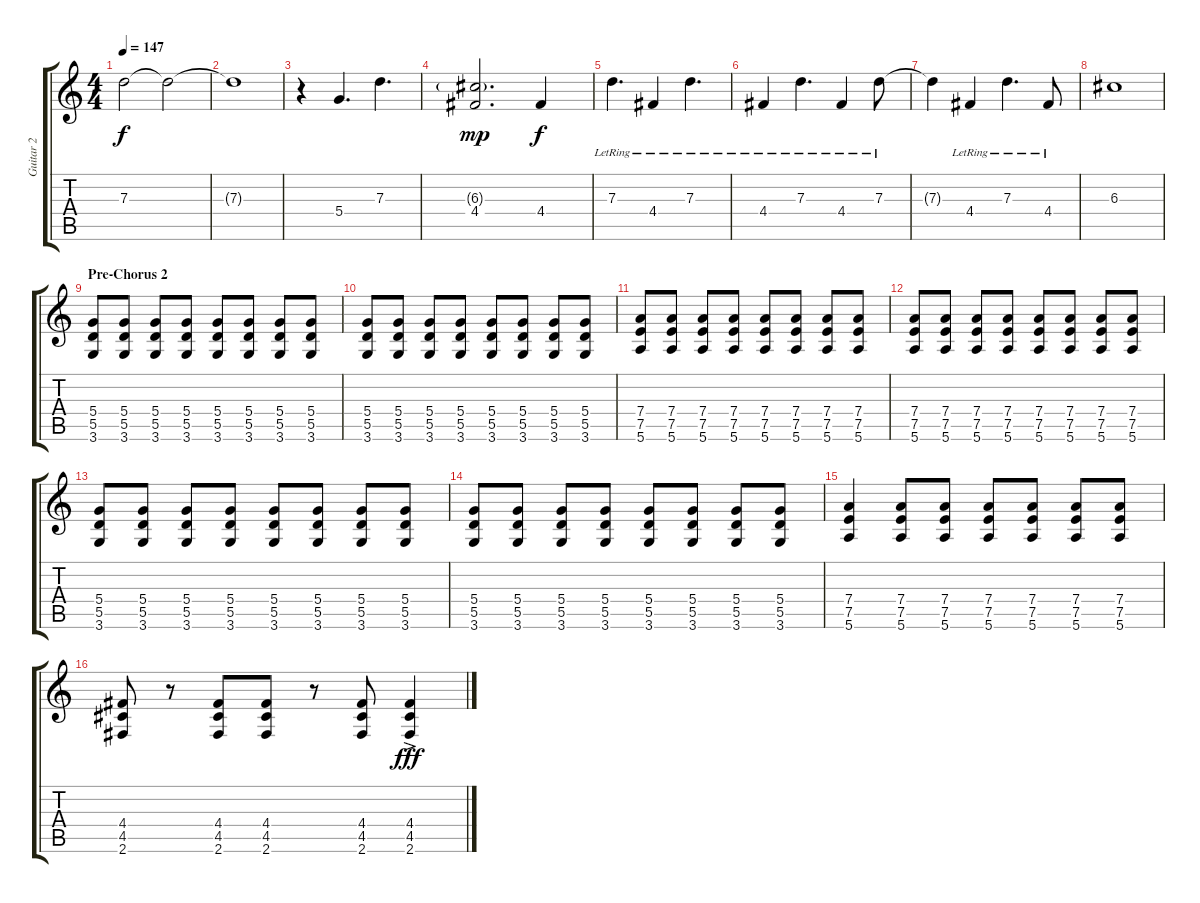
\track ("Guitar 2" "Guitar 2") {instrument distortionguitar}
\staff {score tabs}
\tuning (E4 B3 G3 D3 A2 E2) {hide}
\ts (4 4)
\tempo 147
\clef g2
\ks c
7.3.2{dy f} 7.3{t}.2{volume 0} |
7.3{t}.1 |
r.4 5.4.4{d volume 12} 7.3.4{d} |
(6.3{g} 4.4).2{d dy mp} 4.4.4{dy f} |
7.3{lr}.4{d volume 4} 4.4{lr}.4 7.3{lr}.4{d} |
4.4{lr}.4 7.3{lr}.4{d} 4.4{lr}.4 7.3{lr}.8 |
7.3{t}.4 4.4{lr}.4 7.3{lr}.4{d} 4.4{lr}.8 |
6.3.1{volume 12} |
\section ("" "Pre-Chorus 2")
(5.4 5.5 3.6).8 (5.4 5.5 3.6).8 (5.4 5.5 3.6).8 (5.4 5.5 3.6).8 (5.4 5.5 3.6).8 (5.4 5.5 3.6).8 (5.4 5.5 3.6).8 (5.4 5.5 3.6).8 |
(5.4 5.5 3.6).8 (5.4 5.5 3.6).8 (5.4 5.5 3.6).8 (5.4 5.5 3.6).8 (5.4 5.5 3.6).8 (5.4 5.5 3.6).8 (5.4 5.5 3.6).8 (5.4 5.5 3.6).8 |
(7.4 7.5 5.6).8 (7.4 7.5 5.6).8 (7.4 7.5 5.6).8 (7.4 7.5 5.6).8 (7.4 7.5 5.6).8 (7.4 7.5 5.6).8 (7.4 7.5 5.6).8 (7.4 7.5 5.6).8 |
(7.4 7.5 5.6).8 (7.4 7.5 5.6).8 (7.4 7.5 5.6).8 (7.4 7.5 5.6).8 (7.4 7.5 5.6).8 (7.4 7.5 5.6).8 (7.4 7.5 5.6).8 (7.4 7.5 5.6).8 |
(5.4 5.5 3.6).8 (5.4 5.5 3.6).8 (5.4 5.5 3.6).8 (5.4 5.5 3.6).8 (5.4 5.5 3.6).8 (5.4 5.5 3.6).8 (5.4 5.5 3.6).8 (5.4 5.5 3.6).8 |
(5.4 5.5 3.6).8 (5.4 5.5 3.6).8 (5.4 5.5 3.6).8 (5.4 5.5 3.6).8 (5.4 5.5 3.6).8 (5.4 5.5 3.6).8 (5.4 5.5 3.6).8 (5.4 5.5 3.6).8 |
(7.4 7.5 5.6).4 (7.4 7.5 5.6).8 (7.4 7.5 5.6).8 (7.4 7.5 5.6).8 (7.4 7.5 5.6).8 (7.4 7.5 5.6).8 (7.4 7.5 5.6).8 |
(4.4 4.5 2.6).8 r.8 (4.4 4.5 2.6).8 (4.4 4.5 2.6).8 r.8 (4.4 4.5 2.6).8 (4.4{ac} 4.5{ac} 2.6{ac}).4{dy fff}
